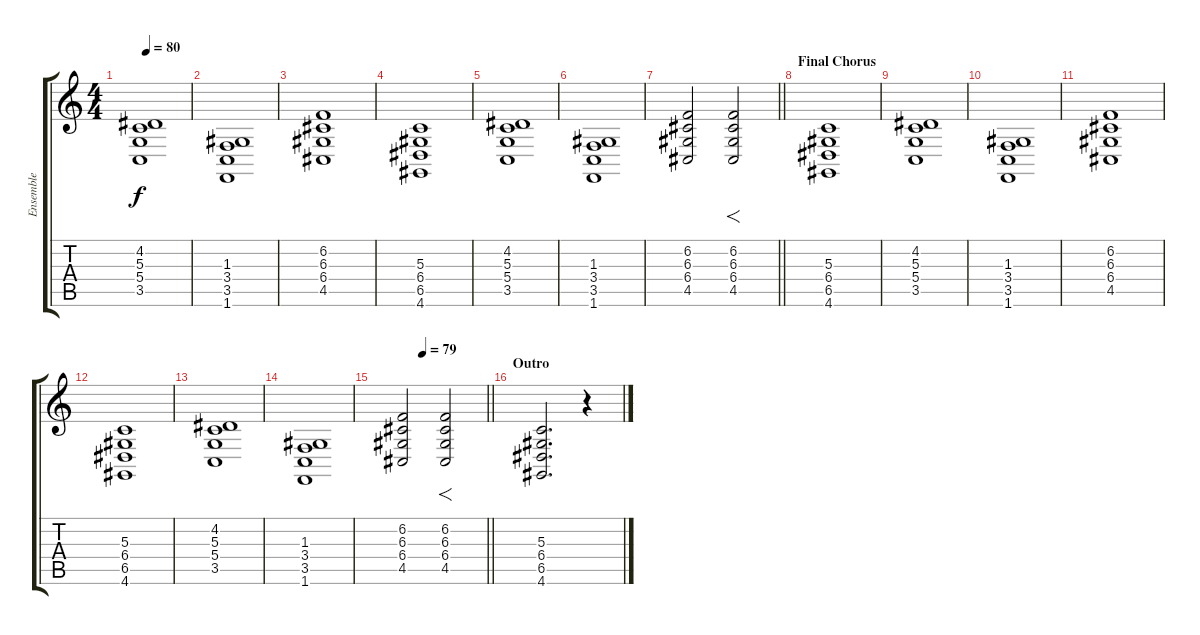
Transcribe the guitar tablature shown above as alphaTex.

\track ("Ensemble" "Ensemble") {instrument stringensemble2}
\staff {score tabs}
\tuning (E4 B3 G3 D3 A2 E2) {hide}
\ts (4 4)
\tempo 80
\clef g2
\ks c
(4.2 5.3 5.4 3.5).1{dy f} |
(1.3 3.4 3.5 1.6).1 |
(6.2 6.3 6.4 4.5).1 |
(5.3 6.4 6.5 4.6).1 |
(4.2 5.3 5.4 3.5).1 |
(1.3 3.4 3.5 1.6).1 |
\barLineRight lightlight
(6.2 6.3 6.4 4.5).2 (6.2 6.3 6.4 4.5).2{f} |
\section ("" "Final Chorus")
(5.3 6.4 6.5 4.6).1 |
(4.2 5.3 5.4 3.5).1 |
(1.3 3.4 3.5 1.6).1 |
(6.2 6.3 6.4 4.5).1 |
(5.3 6.4 6.5 4.6).1 |
(4.2 5.3 5.4 3.5).1 |
(1.3 3.4 3.5 1.6).1 |
\tempo (79 0.25)
\barLineRight lightlight
(6.2 6.3 6.4 4.5).2 (6.2 6.3 6.4 4.5).2{f} |
\section ("" "Outro")
(5.3 6.4 6.5 4.6).2{d volume 4} r.4
